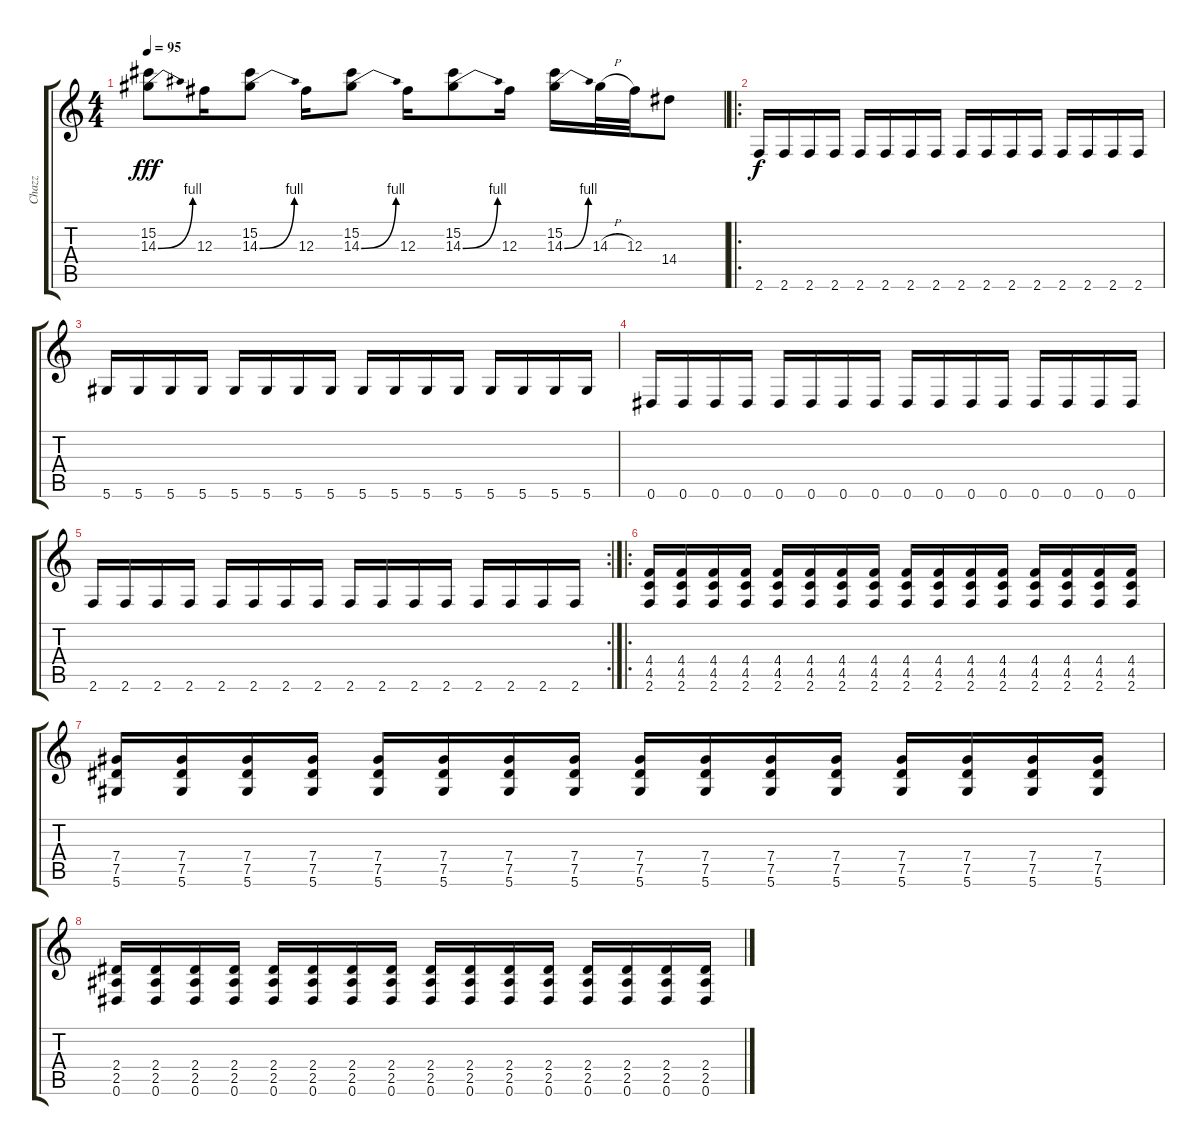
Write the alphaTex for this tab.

\track ("Chazz" "Chazz") {instrument distortionguitar}
\staff {score tabs}
\tuning (Eb4 Bb3 Gb3 Db3 Ab2 Eb2) {hide}
\ts (4 4)
\tempo 95
\clef g2
\ks c
(15.2 14.3{be (bend 0 0 60 4)}).8{dy fff} 12.3.16 (15.2 14.3{be (bend 0 0 60 4)}).8 12.3.16 (15.2 14.3{be (bend 0 0 60 4)}).8 12.3.16 (15.2 14.3{be (bend 0 0 60 4)}).8 12.3.16 (15.2 14.3{be (bend 0 0 60 4)}).16 14.3{h}.32 12.3.32 14.4.8 |
\ro
2.6.16{dy f} 2.6.16 2.6.16 2.6.16 2.6.16 2.6.16 2.6.16 2.6.16 2.6.16 2.6.16 2.6.16 2.6.16 2.6.16 2.6.16 2.6.16 2.6.16 |
5.6.16 5.6.16 5.6.16 5.6.16 5.6.16 5.6.16 5.6.16 5.6.16 5.6.16 5.6.16 5.6.16 5.6.16 5.6.16 5.6.16 5.6.16 5.6.16 |
0.6.16 0.6.16 0.6.16 0.6.16 0.6.16 0.6.16 0.6.16 0.6.16 0.6.16 0.6.16 0.6.16 0.6.16 0.6.16 0.6.16 0.6.16 0.6.16 |
\rc 2
2.6.16 2.6.16 2.6.16 2.6.16 2.6.16 2.6.16 2.6.16 2.6.16 2.6.16 2.6.16 2.6.16 2.6.16 2.6.16 2.6.16 2.6.16 2.6.16 |
\ro
(4.4 4.5 2.6).16 (4.4 4.5 2.6).16 (4.4 4.5 2.6).16 (4.4 4.5 2.6).16 (4.4 4.5 2.6).16 (4.4 4.5 2.6).16 (4.4 4.5 2.6).16 (4.4 4.5 2.6).16 (4.4 4.5 2.6).16 (4.4 4.5 2.6).16 (4.4 4.5 2.6).16 (4.4 4.5 2.6).16 (4.4 4.5 2.6).16 (4.4 4.5 2.6).16 (4.4 4.5 2.6).16 (4.4 4.5 2.6).16 |
(7.4 7.5 5.6).16 (7.4 7.5 5.6).16 (7.4 7.5 5.6).16 (7.4 7.5 5.6).16 (7.4 7.5 5.6).16 (7.4 7.5 5.6).16 (7.4 7.5 5.6).16 (7.4 7.5 5.6).16 (7.4 7.5 5.6).16 (7.4 7.5 5.6).16 (7.4 7.5 5.6).16 (7.4 7.5 5.6).16 (7.4 7.5 5.6).16 (7.4 7.5 5.6).16 (7.4 7.5 5.6).16 (7.4 7.5 5.6).16 |
(2.4 2.5 0.6).16 (2.4 2.5 0.6).16 (2.4 2.5 0.6).16 (2.4 2.5 0.6).16 (2.4 2.5 0.6).16 (2.4 2.5 0.6).16 (2.4 2.5 0.6).16 (2.4 2.5 0.6).16 (2.4 2.5 0.6).16 (2.4 2.5 0.6).16 (2.4 2.5 0.6).16 (2.4 2.5 0.6).16 (2.4 2.5 0.6).16 (2.4 2.5 0.6).16 (2.4 2.5 0.6).16 (2.4 2.5 0.6).16
